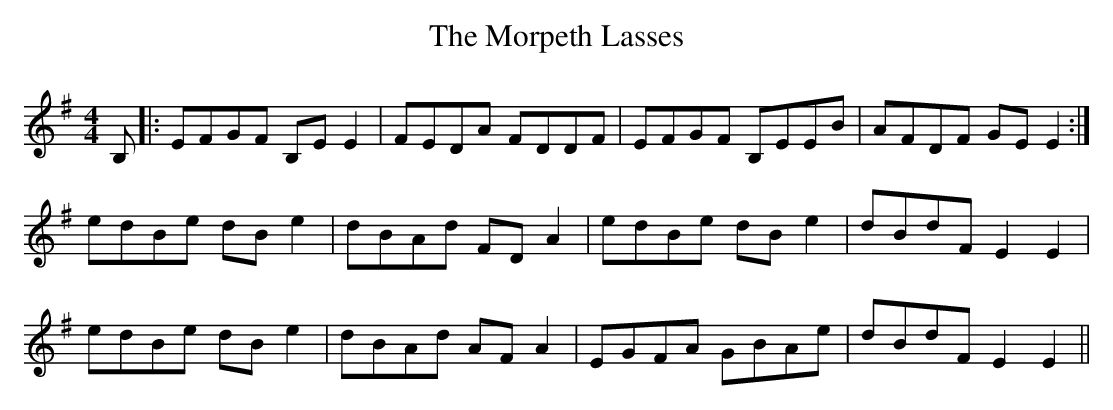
X:1
T: The Morpeth Lasses
M: 4/4
L: 1/8
K: Emin
B,|:EFGF B,EE2|FEDA FDDF|EFGF B,EEB|AFDF GEE2:|
edBe dB e2|dBAd FDA2|edBe dB e2|dBdF E2E2|
edBe dB e2|dBAd AFA2|EGFA GBAe|dBdF E2E2||
